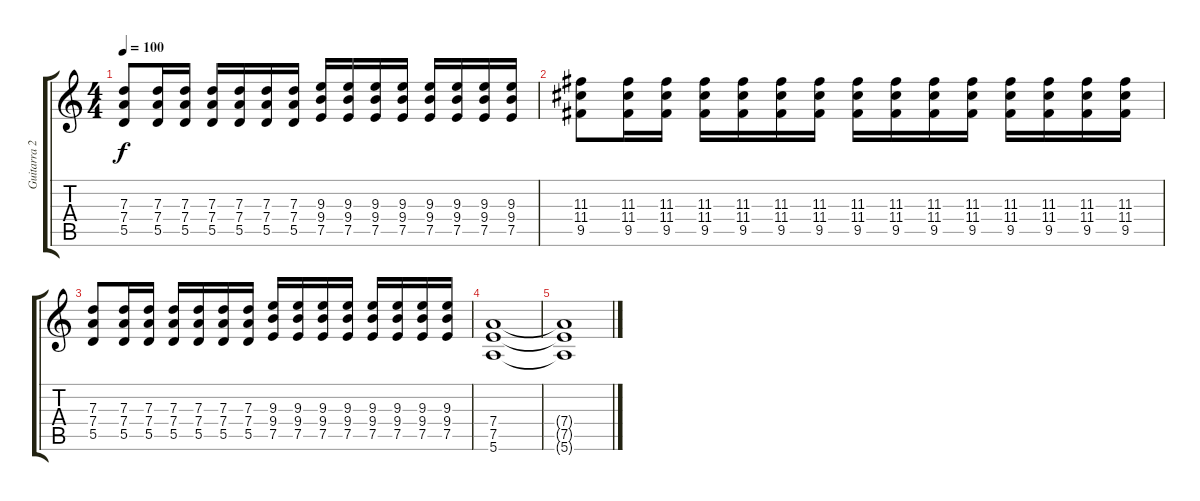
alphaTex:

\track ("Guitarra 2 - Erik" "Guitarra 2") {instrument distortionguitar}
\staff {score tabs}
\tuning (E4 B3 G3 D3 A2 E2) {hide}
\ts (4 4)
\tempo 100
\clef g2
\ks c
(7.3 7.4 5.5).8{dy f} (7.3 7.4 5.5).16 (7.3 7.4 5.5).16 (7.3 7.4 5.5).16 (7.3 7.4 5.5).16 (7.3 7.4 5.5).16 (7.3 7.4 5.5).16 (9.3 9.4 7.5).16 (9.3 9.4 7.5).16 (9.3 9.4 7.5).16 (9.3 9.4 7.5).16 (9.3 9.4 7.5).16 (9.3 9.4 7.5).16 (9.3 9.4 7.5).16 (9.3 9.4 7.5).16 |
(11.3 11.4 9.5).8 (11.3 11.4 9.5).16 (11.3 11.4 9.5).16 (11.3 11.4 9.5).16 (11.3 11.4 9.5).16 (11.3 11.4 9.5).16 (11.3 11.4 9.5).16 (11.3 11.4 9.5).16 (11.3 11.4 9.5).16 (11.3 11.4 9.5).16 (11.3 11.4 9.5).16 (11.3 11.4 9.5).16 (11.3 11.4 9.5).16 (11.3 11.4 9.5).16 (11.3 11.4 9.5).16 |
(7.3 7.4 5.5).8 (7.3 7.4 5.5).16 (7.3 7.4 5.5).16 (7.3 7.4 5.5).16 (7.3 7.4 5.5).16 (7.3 7.4 5.5).16 (7.3 7.4 5.5).16 (9.3 9.4 7.5).16 (9.3 9.4 7.5).16 (9.3 9.4 7.5).16 (9.3 9.4 7.5).16 (9.3 9.4 7.5).16 (9.3 9.4 7.5).16 (9.3 9.4 7.5).16 (9.3 9.4 7.5).16 |
(7.4 7.5 5.6).1 |
(7.4{t} 7.5{t} 5.6{t}).1
